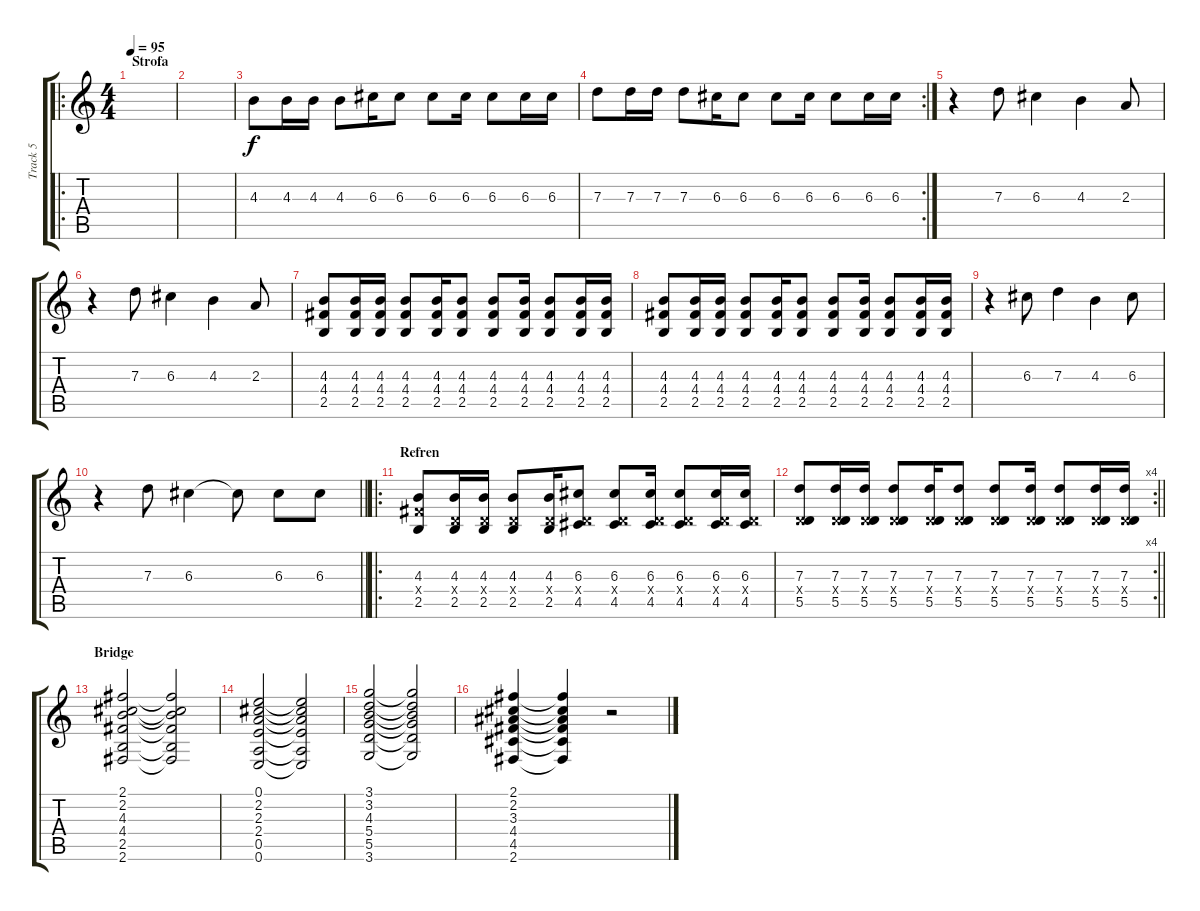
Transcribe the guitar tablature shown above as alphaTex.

\track ("Track 5" "Track 5") {instrument acousticguitarsteel}
\staff {score tabs}
\tuning (E4 B3 G3 D3 A2 E2) {hide}
\ro
\ts (4 4)
\section ("" "Strofa")
\tempo 95
\clef g2
\ks c
|
|
4.3.8 4.3.16 4.3.16 4.3.8 6.3.16 6.3.8 6.3.8 6.3.16 6.3.8 6.3.16 6.3.16 |
\rc 2
7.3.8 7.3.16 7.3.16 7.3.8 6.3.16 6.3.8 6.3.8 6.3.16 6.3.8 6.3.16 6.3.16 |
r.4 7.3.8 6.3.4 4.3.4 2.3.8 |
r.4 7.3.8 6.3.4 4.3.4 2.3.8 |
(4.3 4.4 2.5).8 (4.3 4.4 2.5).16 (4.3 4.4 2.5).16 (4.3 4.4 2.5).8 (4.3 4.4 2.5).16 (4.3 4.4 2.5).8 (4.3 4.4 2.5).8 (4.3 4.4 2.5).16 (4.3 4.4 2.5).8 (4.3 4.4 2.5).16 (4.3 4.4 2.5).16 |
(4.3 4.4 2.5).8 (4.3 4.4 2.5).16 (4.3 4.4 2.5).16 (4.3 4.4 2.5).8 (4.3 4.4 2.5).16 (4.3 4.4 2.5).8 (4.3 4.4 2.5).8 (4.3 4.4 2.5).16 (4.3 4.4 2.5).8 (4.3 4.4 2.5).16 (4.3 4.4 2.5).16 |
r.4 6.3.8 7.3.4 4.3.4 6.3.8 |
\barLineRight lightlight
r.4 7.3.8 6.3.4 6.3{t}.8 6.3.8 6.3.8 |
\ro
\section ("" "Refren")
(4.3 4.4{x} 2.5).8{volume 11} (4.3 0.4{x} 2.5).16 (4.3 0.4{x} 2.5).16 (4.3 0.4{x} 2.5).8 (4.3 0.4{x} 2.5).16 (6.3 0.4{x} 4.5).8 (6.3 0.4{x} 4.5).8 (6.3 0.4{x} 4.5).16 (6.3 0.4{x} 4.5).8 (6.3 0.4{x} 4.5).16 (6.3 0.4{x} 4.5).16 |
\rc 4
\barLineRight lightlight
(7.3 0.4{x} 5.5).8 (7.3 0.4{x} 5.5).16 (7.3 0.4{x} 5.5).16 (7.3 0.4{x} 5.5).8 (7.3 0.4{x} 5.5).16 (7.3 0.4{x} 5.5).8 (7.3 0.4{x} 5.5).8 (7.3 0.4{x} 5.5).16 (7.3 0.4{x} 5.5).8 (7.3 0.4{x} 5.5).16 (7.3 0.4{x} 5.5).16 |
\section ("" "Bridge")
(2.1 2.2 4.3 4.4 2.5 2.6).2{volume 6} (2.1{t} 2.2{t} 4.3{t} 4.4{t} 2.5{t} 2.6{t}).2 |
(0.1 2.2 2.3 2.4 0.5 0.6).2 (0.1{t} 2.2{t} 2.3{t} 2.4{t} 0.5{t} 0.6{t}).2 |
(3.1 3.2 4.3 5.4 5.5 3.6).2 (3.1{t} 3.2{t} 4.3{t} 5.4{t} 5.5{t} 3.6{t}).2 |
(2.1 2.2 3.3 4.4 4.5 2.6).4 (2.1{t} 2.2{t} 3.3{t} 4.4{t} 4.5{t} 2.6{t}).4 r.2
